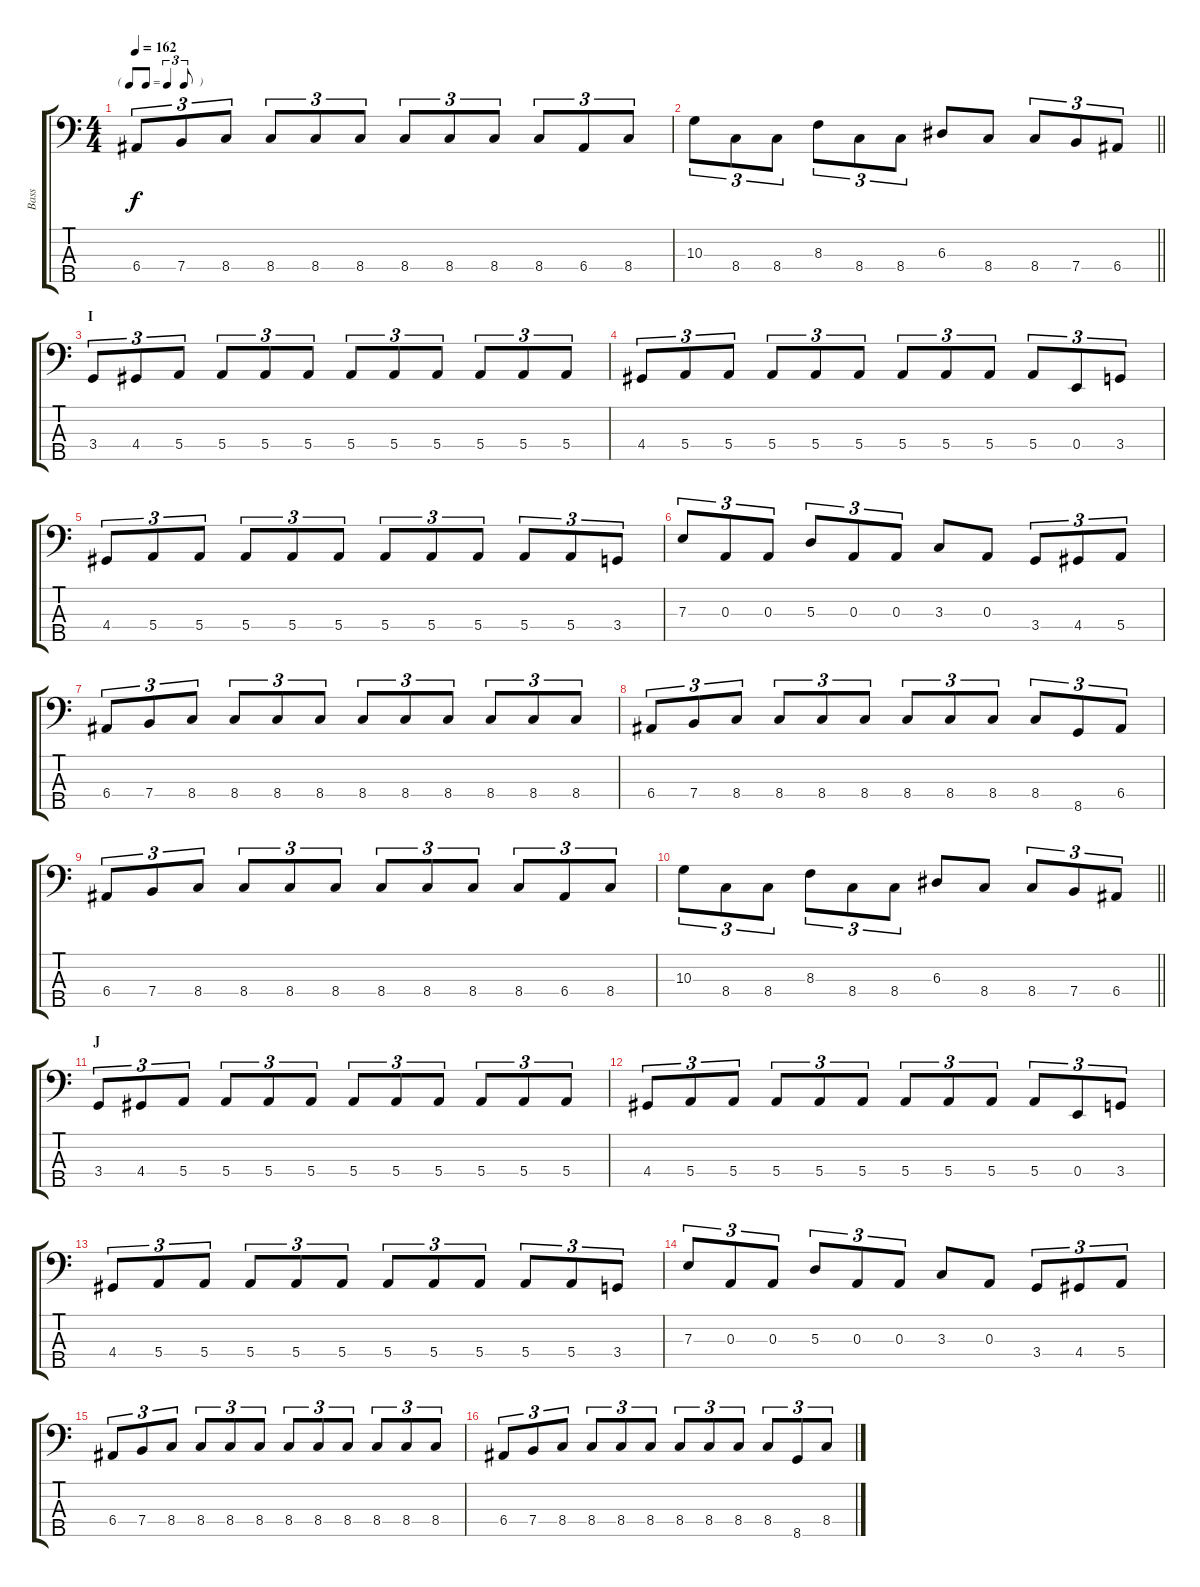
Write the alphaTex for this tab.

\track ("Bass" "Bass") {instrument electricbassfinger}
\staff {score tabs}
\tuning (G2 D2 A1 E1 B0) {hide}
\ts (4 4)
\tf triplet8th
\tempo 162
\clef f4
\ks c
6.4.8{tu (3 2) dy f} 7.4.8{tu (3 2)} 8.4.8{tu (3 2)} 8.4.8{tu (3 2)} 8.4.8{tu (3 2)} 8.4.8{tu (3 2)} 8.4.8{tu (3 2)} 8.4.8{tu (3 2)} 8.4.8{tu (3 2)} 8.4.8{tu (3 2)} 6.4.8{tu (3 2)} 8.4.8{tu (3 2)} |
\barLineRight lightlight
10.3.8{tu (3 2)} 8.4.8{tu (3 2)} 8.4.8{tu (3 2)} 8.3.8{tu (3 2)} 8.4.8{tu (3 2)} 8.4.8{tu (3 2)} 6.3.8 8.4.8 8.4.8{tu (3 2)} 7.4.8{tu (3 2)} 6.4.8{tu (3 2)} |
\section ("" "I")
3.4.8{tu (3 2)} 4.4.8{tu (3 2)} 5.4.8{tu (3 2)} 5.4.8{tu (3 2)} 5.4.8{tu (3 2)} 5.4.8{tu (3 2)} 5.4.8{tu (3 2)} 5.4.8{tu (3 2)} 5.4.8{tu (3 2)} 5.4.8{tu (3 2)} 5.4.8{tu (3 2)} 5.4.8{tu (3 2)} |
4.4.8{tu (3 2)} 5.4.8{tu (3 2)} 5.4.8{tu (3 2)} 5.4.8{tu (3 2)} 5.4.8{tu (3 2)} 5.4.8{tu (3 2)} 5.4.8{tu (3 2)} 5.4.8{tu (3 2)} 5.4.8{tu (3 2)} 5.4.8{tu (3 2)} 0.4.8{tu (3 2)} 3.4.8{tu (3 2)} |
4.4.8{tu (3 2)} 5.4.8{tu (3 2)} 5.4.8{tu (3 2)} 5.4.8{tu (3 2)} 5.4.8{tu (3 2)} 5.4.8{tu (3 2)} 5.4.8{tu (3 2)} 5.4.8{tu (3 2)} 5.4.8{tu (3 2)} 5.4.8{tu (3 2)} 5.4.8{tu (3 2)} 3.4.8{tu (3 2)} |
7.3.8{tu (3 2)} 0.3.8{tu (3 2)} 0.3.8{tu (3 2)} 5.3.8{tu (3 2)} 0.3.8{tu (3 2)} 0.3.8{tu (3 2)} 3.3.8 0.3.8 3.4.8{tu (3 2)} 4.4.8{tu (3 2)} 5.4.8{tu (3 2)} |
6.4.8{tu (3 2)} 7.4.8{tu (3 2)} 8.4.8{tu (3 2)} 8.4.8{tu (3 2)} 8.4.8{tu (3 2)} 8.4.8{tu (3 2)} 8.4.8{tu (3 2)} 8.4.8{tu (3 2)} 8.4.8{tu (3 2)} 8.4.8{tu (3 2)} 8.4.8{tu (3 2)} 8.4.8{tu (3 2)} |
6.4.8{tu (3 2)} 7.4.8{tu (3 2)} 8.4.8{tu (3 2)} 8.4.8{tu (3 2)} 8.4.8{tu (3 2)} 8.4.8{tu (3 2)} 8.4.8{tu (3 2)} 8.4.8{tu (3 2)} 8.4.8{tu (3 2)} 8.4.8{tu (3 2)} 8.5.8{tu (3 2)} 6.4.8{tu (3 2)} |
6.4.8{tu (3 2)} 7.4.8{tu (3 2)} 8.4.8{tu (3 2)} 8.4.8{tu (3 2)} 8.4.8{tu (3 2)} 8.4.8{tu (3 2)} 8.4.8{tu (3 2)} 8.4.8{tu (3 2)} 8.4.8{tu (3 2)} 8.4.8{tu (3 2)} 6.4.8{tu (3 2)} 8.4.8{tu (3 2)} |
\barLineRight lightlight
10.3.8{tu (3 2)} 8.4.8{tu (3 2)} 8.4.8{tu (3 2)} 8.3.8{tu (3 2)} 8.4.8{tu (3 2)} 8.4.8{tu (3 2)} 6.3.8 8.4.8 8.4.8{tu (3 2)} 7.4.8{tu (3 2)} 6.4.8{tu (3 2)} |
\section ("" "J")
3.4.8{tu (3 2)} 4.4.8{tu (3 2)} 5.4.8{tu (3 2)} 5.4.8{tu (3 2)} 5.4.8{tu (3 2)} 5.4.8{tu (3 2)} 5.4.8{tu (3 2)} 5.4.8{tu (3 2)} 5.4.8{tu (3 2)} 5.4.8{tu (3 2)} 5.4.8{tu (3 2)} 5.4.8{tu (3 2)} |
4.4.8{tu (3 2)} 5.4.8{tu (3 2)} 5.4.8{tu (3 2)} 5.4.8{tu (3 2)} 5.4.8{tu (3 2)} 5.4.8{tu (3 2)} 5.4.8{tu (3 2)} 5.4.8{tu (3 2)} 5.4.8{tu (3 2)} 5.4.8{tu (3 2)} 0.4.8{tu (3 2)} 3.4.8{tu (3 2)} |
4.4.8{tu (3 2)} 5.4.8{tu (3 2)} 5.4.8{tu (3 2)} 5.4.8{tu (3 2)} 5.4.8{tu (3 2)} 5.4.8{tu (3 2)} 5.4.8{tu (3 2)} 5.4.8{tu (3 2)} 5.4.8{tu (3 2)} 5.4.8{tu (3 2)} 5.4.8{tu (3 2)} 3.4.8{tu (3 2)} |
7.3.8{tu (3 2)} 0.3.8{tu (3 2)} 0.3.8{tu (3 2)} 5.3.8{tu (3 2)} 0.3.8{tu (3 2)} 0.3.8{tu (3 2)} 3.3.8 0.3.8 3.4.8{tu (3 2)} 4.4.8{tu (3 2)} 5.4.8{tu (3 2)} |
6.4.8{tu (3 2)} 7.4.8{tu (3 2)} 8.4.8{tu (3 2)} 8.4.8{tu (3 2)} 8.4.8{tu (3 2)} 8.4.8{tu (3 2)} 8.4.8{tu (3 2)} 8.4.8{tu (3 2)} 8.4.8{tu (3 2)} 8.4.8{tu (3 2)} 8.4.8{tu (3 2)} 8.4.8{tu (3 2)} |
6.4.8{tu (3 2)} 7.4.8{tu (3 2)} 8.4.8{tu (3 2)} 8.4.8{tu (3 2)} 8.4.8{tu (3 2)} 8.4.8{tu (3 2)} 8.4.8{tu (3 2)} 8.4.8{tu (3 2)} 8.4.8{tu (3 2)} 8.4.8{tu (3 2)} 8.5.8{tu (3 2)} 8.4.8{tu (3 2)}
